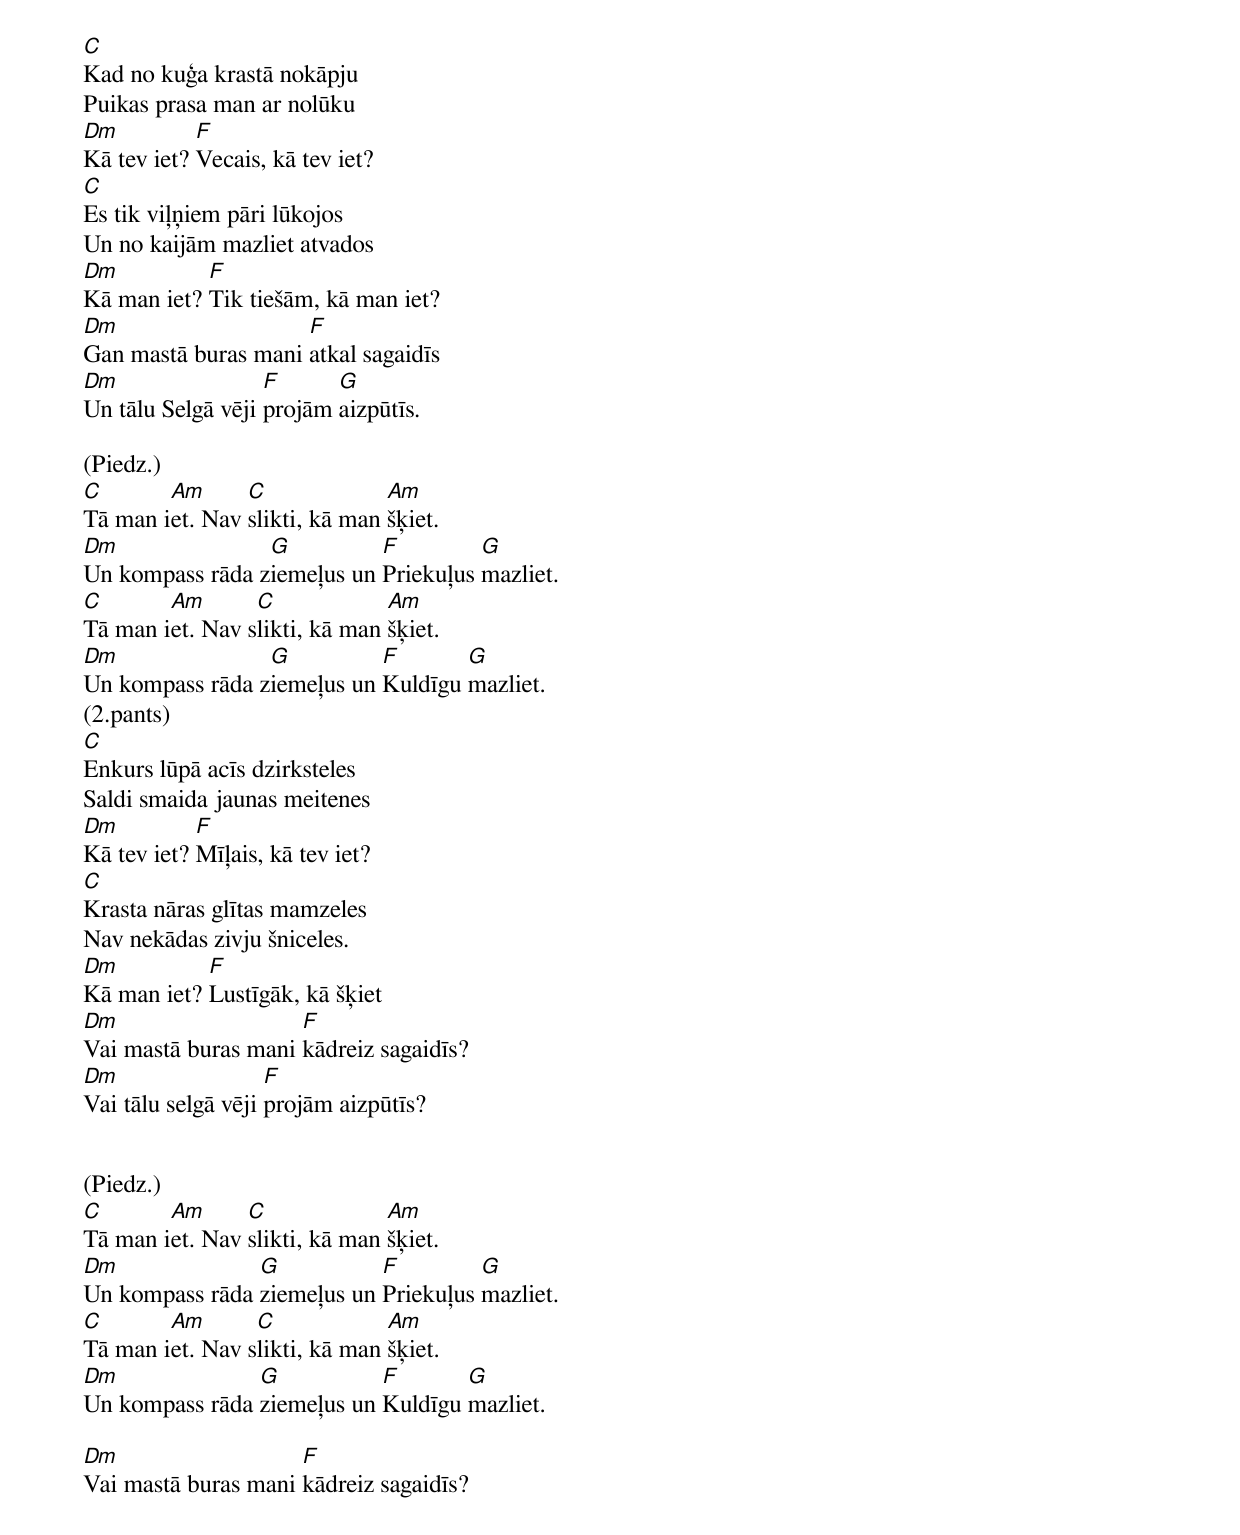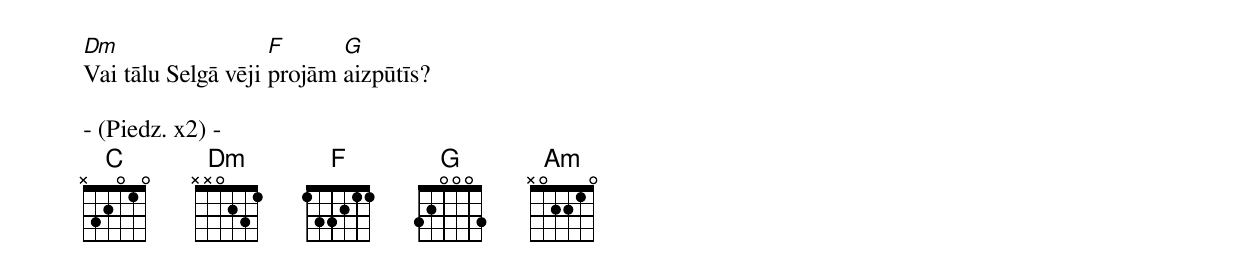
C
Kad no kuģa krastā nokāpju
Puikas prasa man ar nolūku
Dm          F
Kā tev iet? Vecais, kā tev iet?
C
Es tik viļņiem pāri lūkojos
Un no kaijām mazliet atvados
Dm          F
Kā man iet? Tik tiešām, kā man iet?
Dm                   F
Gan mastā buras mani atkal sagaidīs
Dm                 F      G
Un tālu Selgā vēji projām aizpūtīs.

(Piedz.)
C       Am      C              Am
Tā man iet. Nav slikti, kā man šķiet.
Dm               G          F         G
Un kompass rāda ziemeļus un Priekuļus mazliet.
C       Am       C             Am
Tā man iet. Nav slikti, kā man šķiet.
Dm               G          F       G
Un kompass rāda ziemeļus un Kuldīgu mazliet.
(2.pants)
C
Enkurs lūpā acīs dzirksteles
Saldi smaida jaunas meitenes
Dm          F
Kā tev iet? Mīļais, kā tev iet?
C
Krasta nāras glītas mamzeles
Nav nekādas zivju šniceles.
Dm          F
Kā man iet? Lustīgāk, kā šķiet
Dm                   F
Vai mastā buras mani kādreiz sagaidīs?
Dm                  F
Vai tālu selgā vēji projām aizpūtīs?


(Piedz.)
C       Am      C              Am
Tā man iet. Nav slikti, kā man šķiet.
Dm              G           F         G
Un kompass rāda ziemeļus un Priekuļus mazliet.
C       Am       C             Am
Tā man iet. Nav slikti, kā man šķiet.
Dm              G           F       G
Un kompass rāda ziemeļus un Kuldīgu mazliet.

Dm                   F
Vai mastā buras mani kādreiz sagaidīs?
Dm                  F      G
Vai tālu Selgā vēji projām aizpūtīs?

- (Piedz. x2) -
